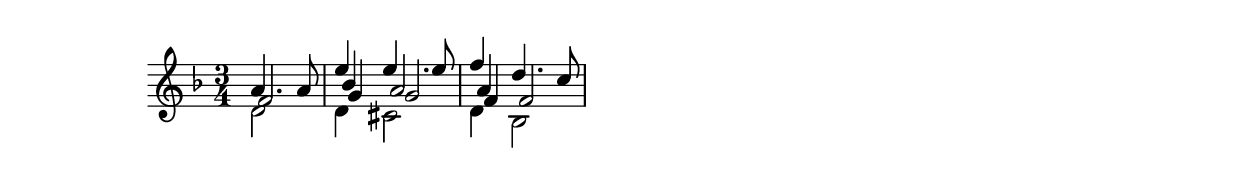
%% Do not edit this file; it is automatically
%% generated from LSR http://lsr.dsi.unimi.it
%% This file is in the public domain.
\version "2.13.16"

\header {
  lsrtags = "simultaneous-notes"

%% Translation of GIT committish: 1d589aa04c20d7711bf662618adbdd6d445db29d
 doctitlees = "Voces adicionales para evitar colisiones"
 texidoces = "
En ciertos casos de polifonía compleja, se necesitan voces adicionales
para evitar colisiones entre las notas.  Si se necesitan más de cuatro
voces paralelas, las voces adicionales se añaden definiendo una
variable que utiliza la función de Scheme @code{context-spec-music}.

"

%% Translation of GIT committish: 0a868be38a775ecb1ef935b079000cebbc64de40
  texidocde = "
Ein einigen Fällen von sehr komplexer polyphoner Musik sind zusätzliche
Stimmen notwendig, um Zusammestöße zwischen den Noten zu vermeiden.
Wenn mehr als vier parallele Stimmen benötigt werden, können zusätzliche
Stimmen definiert werden, indem eine Variable mit der Funktion
@code{context-spec-music} definiert wird.

"
  doctitlede = "Zusätzliche Stimmen um Zusammenstöße zu vermeiden"
%% Translation of GIT committish: 1baa2adf57c84e8d50e6907416eadb93e2e2eb5c
  texidocfr = "
Dans certains cas de musique polyphonie complexe, une voix
supplémentaire peut permettre d'éviter les risques de collision.
Lorsque quatre voix parallèles ne suffisent pas, la fonction Scheme
@code{context-spec-music} permet d'ajouter des d'autres voix.

"
  doctitlefr = "Ajout de voix pour éviter les collisions"


  texidoc = "
In some instances of complex polyphonic music, additional voices are
necessary to prevent collisions between notes.  If more than four
parallel voices are needed, additional voices can be added by defining
a variable using the Scheme function @code{context-spec-music}.

"
  doctitle = "Additional voices to avoid collisions"
} % begin verbatim

voiceFive = #(context-spec-music (make-voice-props-set 4) 'Voice)

\relative c'' {
  \time 3/4
  \key d \minor
  \partial 2
  <<
    {
      \voiceOne
      a4. a8
      e'4 e4. e8
      f4 d4. c8
    }
    \\
    {
      \voiceThree
      f,2
      bes4 a2
      a4 s2
    }
    \\
    {
      \voiceFive
      s2
      g4 g2
      f4 f2
    }
    \\
    \bar "||"{
      \voiceTwo
      d2
      d4 cis2
      d4 bes2
    }
  >>
}

